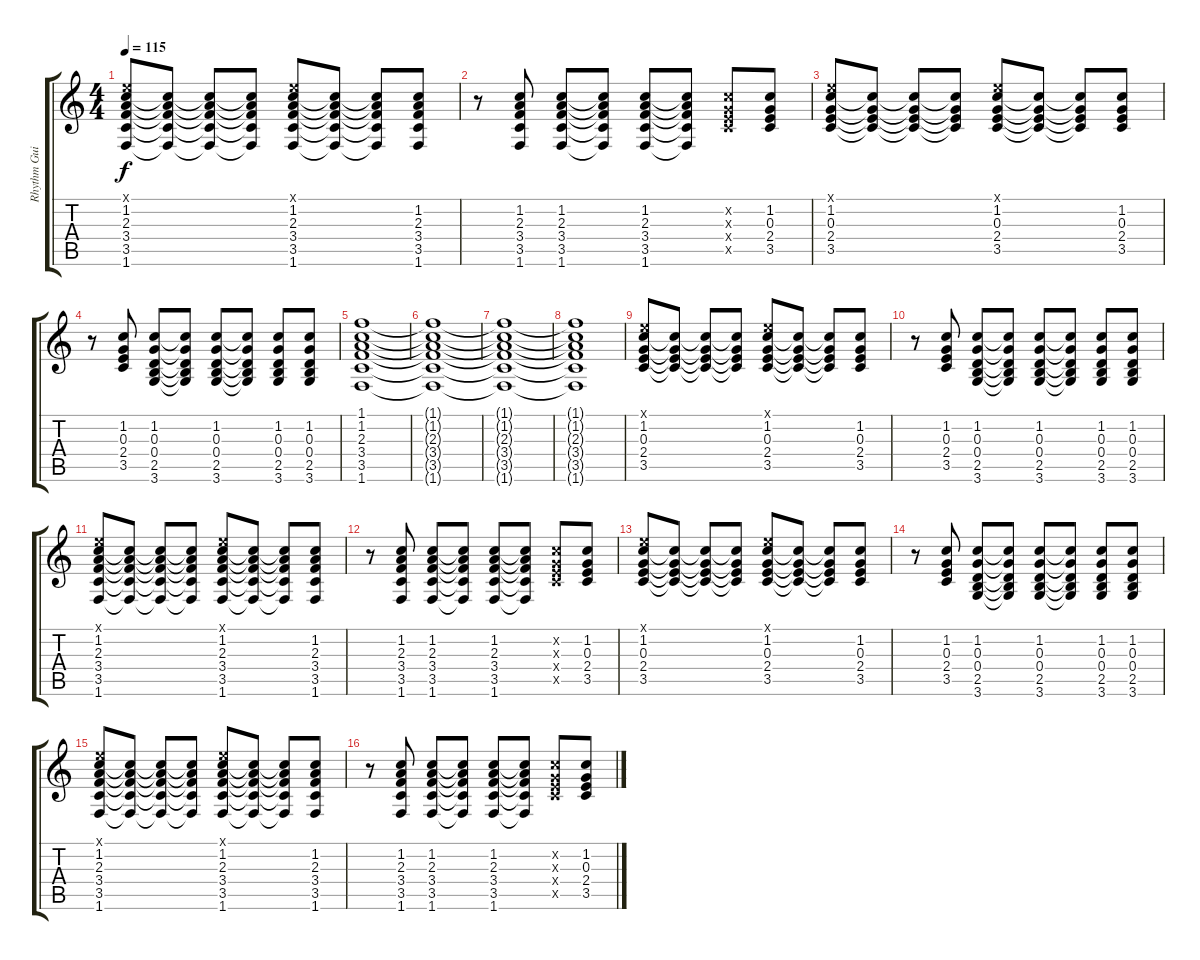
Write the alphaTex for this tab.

\track ("Rhythm Guitar" "Rhythm Gui") {instrument acousticguitarsteel}
\staff {score tabs}
\tuning (E4 B3 G3 D3 A2 E2) {hide}
\ts (4 4)
\tempo 115
\clef g2
\ks c
(0.1{x} 1.2 2.3 3.4 3.5 1.6).8{dy f} (1.2{t} 2.3{t} 3.4{t} 3.5{t} 1.6{t}).8 (1.2{t} 2.3{t} 3.4{t} 3.5{t} 1.6{t}).8 (1.2{t} 2.3{t} 3.4{t} 3.5{t} 1.6{t}).8 (0.1{x} 1.2 2.3 3.4 3.5 1.6).8 (1.2{t} 2.3{t} 3.4{t} 3.5{t} 1.6{t}).8 (1.2{t} 2.3{t} 3.4{t} 3.5{t} 1.6{t}).8 (1.2 2.3 3.4 3.5 1.6).8 |
r.8 (1.2 2.3 3.4 3.5 1.6).8 (1.2 2.3 3.4 3.5 1.6).8 (1.2{t} 2.3{t} 3.4{t} 3.5{t} 1.6{t}).8 (1.2 2.3 3.4 3.5 1.6).8 (1.2{t} 2.3{t} 3.4{t} 3.5{t} 1.6{t}).8 (1.2{x} 0.3{x} 2.4{x} 3.5{x}).8 (1.2 0.3 2.4 3.5).8 |
(0.1{x} 1.2 0.3 2.4 3.5).8 (1.2{t} 0.3{t} 2.4{t} 3.5{t}).8 (1.2{t} 0.3{t} 2.4{t} 3.5{t}).8 (1.2{t} 0.3{t} 2.4{t} 3.5{t}).8 (0.1{x} 1.2 0.3 2.4 3.5).8 (1.2{t} 0.3{t} 2.4{t} 3.5{t}).8 (1.2{t} 0.3{t} 2.4{t} 3.5{t}).8 (1.2 0.3 2.4 3.5).8 |
r.8 (1.2 0.3 2.4 3.5).8 (1.2 0.3 0.4 2.5 3.6).8 (1.2{t} 0.3{t} 0.4{t} 2.5{t} 3.6{t}).8 (1.2 0.3 0.4 2.5 3.6).8 (1.2{t} 0.3{t} 0.4{t} 2.5{t} 3.6{t}).8 (1.2 0.3 0.4 2.5 3.6).8 (1.2 0.3 0.4 2.5 3.6).8 |
(1.1 1.2 2.3 3.4 3.5 1.6).1 |
(1.1{t} 1.2{t} 2.3{t} 3.4{t} 3.5{t} 1.6{t}).1 |
(1.1{t} 1.2{t} 2.3{t} 3.4{t} 3.5{t} 1.6{t}).1 |
(1.1{t} 1.2{t} 2.3{t} 3.4{t} 3.5{t} 1.6{t}).1 |
(0.1{x} 1.2 0.3 2.4 3.5).8 (1.2{t} 0.3{t} 2.4{t} 3.5{t}).8 (1.2{t} 0.3{t} 2.4{t} 3.5{t}).8 (1.2{t} 0.3{t} 2.4{t} 3.5{t}).8 (0.1{x} 1.2 0.3 2.4 3.5).8 (1.2{t} 0.3{t} 2.4{t} 3.5{t}).8 (1.2{t} 0.3{t} 2.4{t} 3.5{t}).8 (1.2 0.3 2.4 3.5).8 |
r.8 (1.2 0.3 2.4 3.5).8 (1.2 0.3 0.4 2.5 3.6).8 (1.2{t} 0.3{t} 0.4{t} 2.5{t} 3.6{t}).8 (1.2 0.3 0.4 2.5 3.6).8 (1.2{t} 0.3{t} 0.4{t} 2.5{t} 3.6{t}).8 (1.2 0.3 0.4 2.5 3.6).8 (1.2 0.3 0.4 2.5 3.6).8 |
(0.1{x} 1.2 2.3 3.4 3.5 1.6).8 (1.2{t} 2.3{t} 3.4{t} 3.5{t} 1.6{t}).8 (1.2{t} 2.3{t} 3.4{t} 3.5{t} 1.6{t}).8 (1.2{t} 2.3{t} 3.4{t} 3.5{t} 1.6{t}).8 (0.1{x} 1.2 2.3 3.4 3.5 1.6).8 (1.2{t} 2.3{t} 3.4{t} 3.5{t} 1.6{t}).8 (1.2{t} 2.3{t} 3.4{t} 3.5{t} 1.6{t}).8 (1.2 2.3 3.4 3.5 1.6).8 |
r.8 (1.2 2.3 3.4 3.5 1.6).8 (1.2 2.3 3.4 3.5 1.6).8 (1.2{t} 2.3{t} 3.4{t} 3.5{t} 1.6{t}).8 (1.2 2.3 3.4 3.5 1.6).8 (1.2{t} 2.3{t} 3.4{t} 3.5{t} 1.6{t}).8 (1.2{x} 0.3{x} 2.4{x} 3.5{x}).8 (1.2 0.3 2.4 3.5).8 |
(0.1{x} 1.2 0.3 2.4 3.5).8 (1.2{t} 0.3{t} 2.4{t} 3.5{t}).8 (1.2{t} 0.3{t} 2.4{t} 3.5{t}).8 (1.2{t} 0.3{t} 2.4{t} 3.5{t}).8 (0.1{x} 1.2 0.3 2.4 3.5).8 (1.2{t} 0.3{t} 2.4{t} 3.5{t}).8 (1.2{t} 0.3{t} 2.4{t} 3.5{t}).8 (1.2 0.3 2.4 3.5).8 |
r.8 (1.2 0.3 2.4 3.5).8 (1.2 0.3 0.4 2.5 3.6).8 (1.2{t} 0.3{t} 0.4{t} 2.5{t} 3.6{t}).8 (1.2 0.3 0.4 2.5 3.6).8 (1.2{t} 0.3{t} 0.4{t} 2.5{t} 3.6{t}).8 (1.2 0.3 0.4 2.5 3.6).8 (1.2 0.3 0.4 2.5 3.6).8 |
(0.1{x} 1.2 2.3 3.4 3.5 1.6).8 (1.2{t} 2.3{t} 3.4{t} 3.5{t} 1.6{t}).8 (1.2{t} 2.3{t} 3.4{t} 3.5{t} 1.6{t}).8 (1.2{t} 2.3{t} 3.4{t} 3.5{t} 1.6{t}).8 (0.1{x} 1.2 2.3 3.4 3.5 1.6).8 (1.2{t} 2.3{t} 3.4{t} 3.5{t} 1.6{t}).8 (1.2{t} 2.3{t} 3.4{t} 3.5{t} 1.6{t}).8 (1.2 2.3 3.4 3.5 1.6).8 |
r.8 (1.2 2.3 3.4 3.5 1.6).8 (1.2 2.3 3.4 3.5 1.6).8 (1.2{t} 2.3{t} 3.4{t} 3.5{t} 1.6{t}).8 (1.2 2.3 3.4 3.5 1.6).8 (1.2{t} 2.3{t} 3.4{t} 3.5{t} 1.6{t}).8 (1.2{x} 0.3{x} 2.4{x} 3.5{x}).8 (1.2 0.3 2.4 3.5).8
